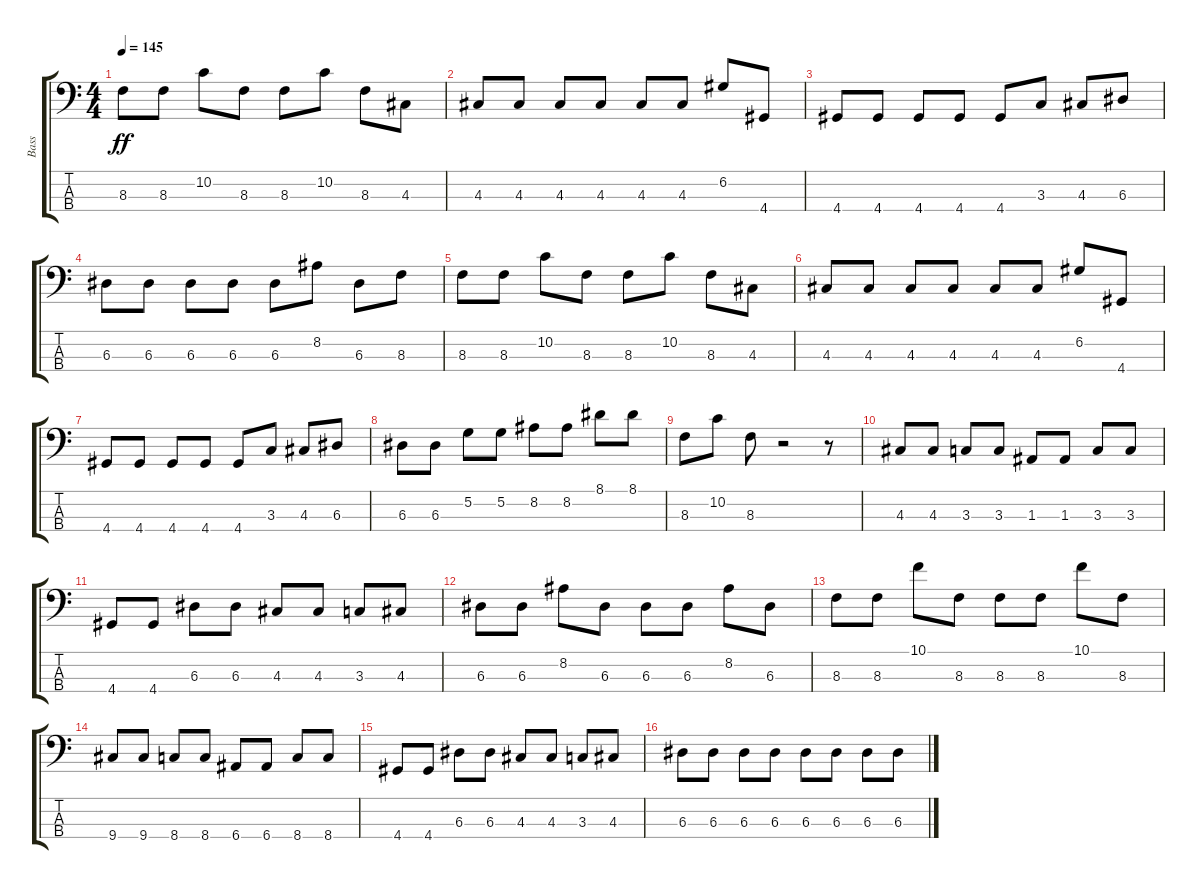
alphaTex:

\track ("Bass" "Bass") {instrument electricbassfinger}
\staff {score tabs}
\tuning (G2 D2 A1 E1) {hide}
\ts (4 4)
\tempo 145
\clef f4
\ks c
8.3.8{dy ff} 8.3.8 10.2.8 8.3.8 8.3.8 10.2.8 8.3.8 4.3.8 |
4.3.8 4.3.8 4.3.8 4.3.8 4.3.8 4.3.8 6.2.8 4.4.8 |
4.4.8 4.4.8 4.4.8 4.4.8 4.4.8 3.3.8 4.3.8 6.3.8 |
6.3.8 6.3.8 6.3.8 6.3.8 6.3.8 8.2.8 6.3.8 8.3.8 |
8.3.8 8.3.8 10.2.8 8.3.8 8.3.8 10.2.8 8.3.8 4.3.8 |
4.3.8 4.3.8 4.3.8 4.3.8 4.3.8 4.3.8 6.2.8 4.4.8 |
4.4.8 4.4.8 4.4.8 4.4.8 4.4.8 3.3.8 4.3.8 6.3.8 |
6.3.8 6.3.8 5.2.8 5.2.8 8.2.8 8.2.8 8.1.8 8.1.8 |
8.3.8 10.2.8 8.3.8 r.2 r.8 |
4.3.8 4.3.8 3.3.8 3.3.8 1.3.8 1.3.8 3.3.8 3.3.8 |
4.4.8 4.4.8 6.3.8 6.3.8 4.3.8 4.3.8 3.3.8 4.3.8 |
6.3.8 6.3.8 8.2.8 6.3.8 6.3.8 6.3.8 8.2.8 6.3.8 |
8.3.8 8.3.8 10.1.8 8.3.8 8.3.8 8.3.8 10.1.8 8.3.8 |
9.4.8 9.4.8 8.4.8 8.4.8 6.4.8 6.4.8 8.4.8 8.4.8 |
4.4.8 4.4.8 6.3.8 6.3.8 4.3.8 4.3.8 3.3.8 4.3.8 |
6.3.8 6.3.8 6.3.8 6.3.8 6.3.8 6.3.8 6.3.8 6.3.8
